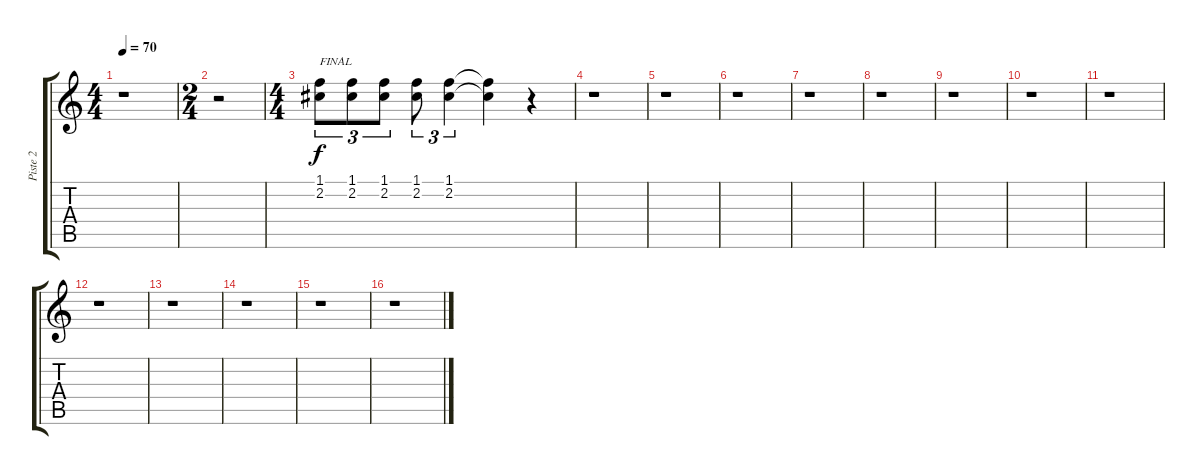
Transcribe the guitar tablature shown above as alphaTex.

\track ("Piste 2" "Piste 2") {instrument acousticguitarsteel}
\staff {score tabs}
\tuning (E4 B3 G3 D3 A2 E2) {hide}
\ts (4 4)
\tempo 70
\clef g2
\ks c
r.1{dy f} |
\ts (2 4)
r.2 |
\ts (4 4)
(1.1 2.2).8{tu (3 2) txt "FINAL" volume 6} (1.1 2.2).8{tu (3 2)} (1.1 2.2).8{tu (3 2)} (1.1 2.2).8{tu (3 2)} (1.1 2.2).4{tu (3 2)} (1.1{t} 2.2{t}).4 r.4 |
r.1 |
r.1 |
r.1 |
r.1 |
r.1 |
r.1 |
r.1 |
r.1 |
r.1 |
r.1 |
r.1 |
r.1 |
r.1
